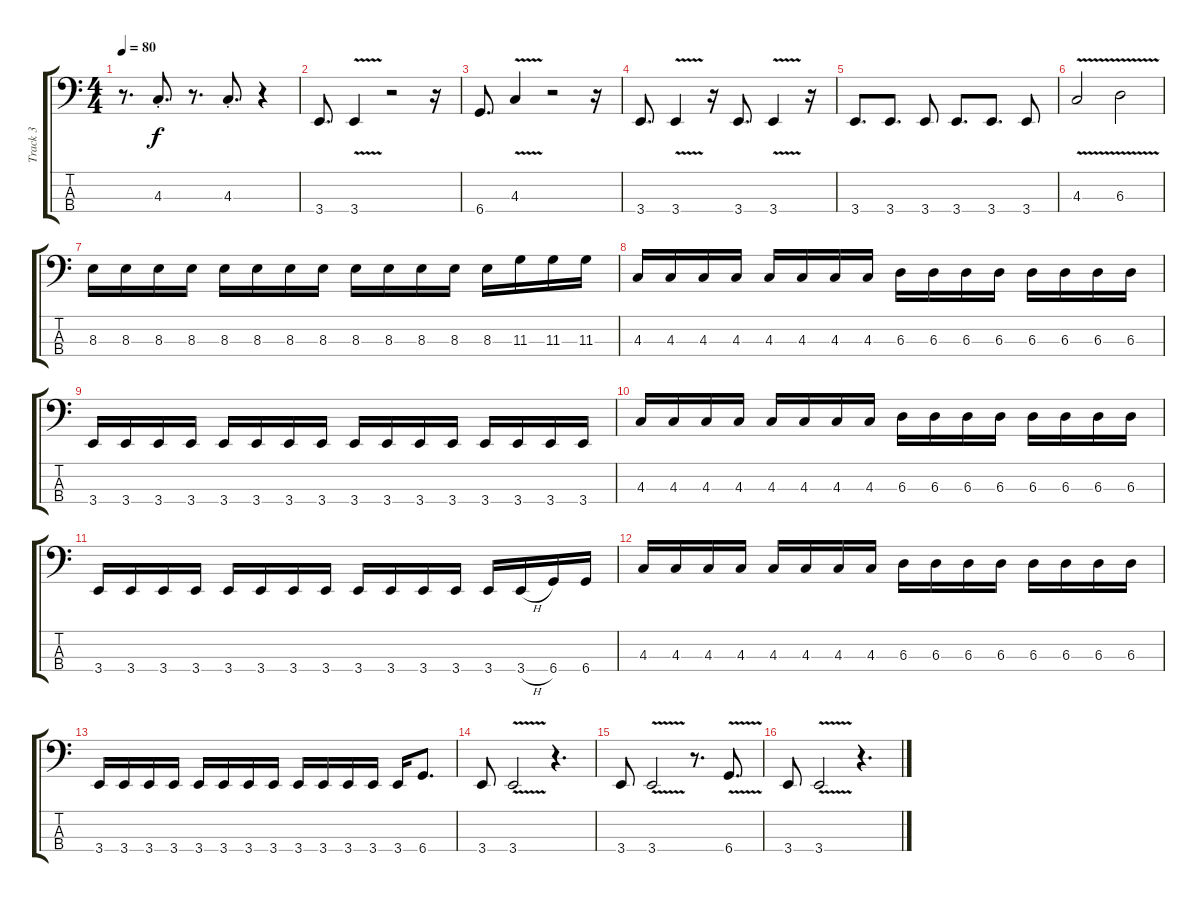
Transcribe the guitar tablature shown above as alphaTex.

\track ("Track 3" "Track 3") {instrument electricbasspick}
\staff {score tabs}
\tuning (Gb2 Db2 Ab1 Db1) {hide}
\ts (4 4)
\tempo 80
\clef f4
\ks c
r.8{d dy f} 4.3{st}.8{d} r.8{d} 4.3{st}.8{d} r.4 |
3.4.8{d} 3.4{v}.4 r.2 r.16 |
6.4.8{d} 4.3{v}.4 r.2 r.16 |
3.4.8{d} 3.4{v}.4 r.16 3.4.8{d} 3.4{v}.4 r.16 |
3.4.8{d} 3.4.8{d} 3.4.8 3.4.8{d} 3.4.8{d} 3.4.8 |
4.3{v}.2 6.3{v}.2 |
8.3.16 8.3.16 8.3.16 8.3.16 8.3.16 8.3.16 8.3.16 8.3.16 8.3.16 8.3.16 8.3.16 8.3.16 8.3.16 11.3.16 11.3.16 11.3.16 |
4.3.16 4.3.16 4.3.16 4.3.16 4.3.16 4.3.16 4.3.16 4.3.16 6.3.16 6.3.16 6.3.16 6.3.16 6.3.16 6.3.16 6.3.16 6.3.16 |
3.4.16 3.4.16 3.4.16 3.4.16 3.4.16 3.4.16 3.4.16 3.4.16 3.4.16 3.4.16 3.4.16 3.4.16 3.4.16 3.4.16 3.4.16 3.4.16 |
4.3.16 4.3.16 4.3.16 4.3.16 4.3.16 4.3.16 4.3.16 4.3.16 6.3.16 6.3.16 6.3.16 6.3.16 6.3.16 6.3.16 6.3.16 6.3.16 |
3.4.16 3.4.16 3.4.16 3.4.16 3.4.16 3.4.16 3.4.16 3.4.16 3.4.16 3.4.16 3.4.16 3.4.16 3.4.16 3.4{h}.16 6.4.16 6.4.16 |
4.3.16 4.3.16 4.3.16 4.3.16 4.3.16 4.3.16 4.3.16 4.3.16 6.3.16 6.3.16 6.3.16 6.3.16 6.3.16 6.3.16 6.3.16 6.3.16 |
3.4.16 3.4.16 3.4.16 3.4.16 3.4.16 3.4.16 3.4.16 3.4.16 3.4.16 3.4.16 3.4.16 3.4.16 3.4.16 6.4.8{d} |
3.4.8 3.4{v}.2 r.4{d} |
3.4.8 3.4{v}.2 r.8{d} 6.4{v}.8{d} |
3.4.8 3.4{v}.2 r.4{d}
